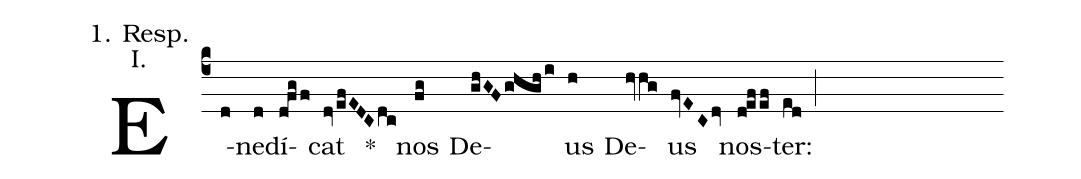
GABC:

annotation: 1. Resp.;
annotation: I.;
%%
(c4)
E(d)ne(d)dí(dfgf)cat(dvefEDCdc) *() nos(fg) De(ghGFghghi)us(h) De(hvhg)us(fvECdv) nos(defef)ter:(ed) (;)
